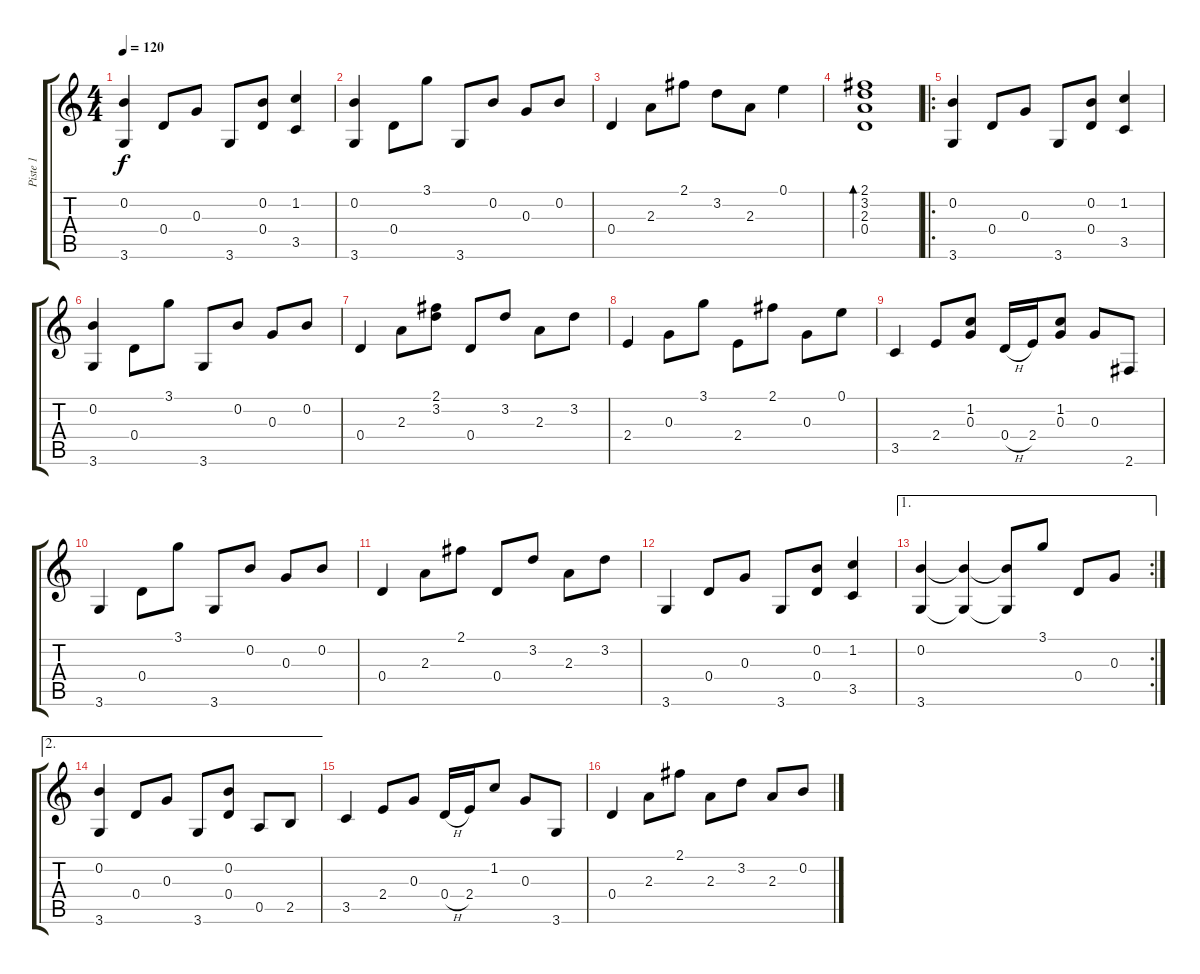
\track ("Piste 1" "Piste 1") {instrument acousticguitarnylon}
\staff {score tabs}
\tuning (E4 B3 G3 D3 A2 E2) {hide}
\ts (4 4)
\tempo 120
\clef g2
\ks c
(0.2 3.6).4{dy f instrument acousticguitarnylon} 0.4.8 0.3.8 3.6.8 (0.2 0.4).8 (1.2 3.5).4 |
(0.2 3.6).4 0.4.8 3.1.8 3.6.8 0.2.8 0.3.8 0.2.8 |
0.4.4 2.3.8 2.1.8 3.2.8 2.3.8 0.1.4 |
(2.1 3.2 2.3 0.4).1{bd 480} |
\ro
(0.2 3.6).4 0.4.8 0.3.8 3.6.8 (0.2 0.4).8 (1.2 3.5).4 |
(0.2 3.6).4 0.4.8 3.1.8 3.6.8 0.2.8 0.3.8 0.2.8 |
0.4.4 2.3.8 (2.1 3.2).8 0.4.8 3.2.8 2.3.8 3.2.8 |
2.4.4 0.3.8 3.1.8 2.4.8 2.1.8 0.3.8 0.1.8 |
3.5.4 2.4.8 (1.2 0.3).8 0.4{h}.16 2.4.16 (1.2 0.3).8 0.3.8 2.6.8 |
3.6.4 0.4.8 3.1.8 3.6.8 0.2.8 0.3.8 0.2.8 |
0.4.4 2.3.8 2.1.8 0.4.8 3.2.8 2.3.8 3.2.8 |
3.6.4 0.4.8 0.3.8 3.6.8 (0.2 0.4).8 (1.2 3.5).4 |
\ae 1
\rc 2
(0.2 3.6).4 (0.2{t} 3.6{t}).4 (0.2{t} 3.6{t}).8 3.1.8 0.4.8 0.3.8 |
\ae 2
(0.2 3.6).4 0.4.8 0.3.8 3.6.8 (0.2 0.4).8 0.5.8 2.5.8 |
3.5.4 2.4.8 0.3.8 0.4{h}.16 2.4.16 1.2.8 0.3.8 3.6.8 |
0.4.4 2.3.8 2.1.8 2.3.8 3.2.8 2.3.8 0.2.8
